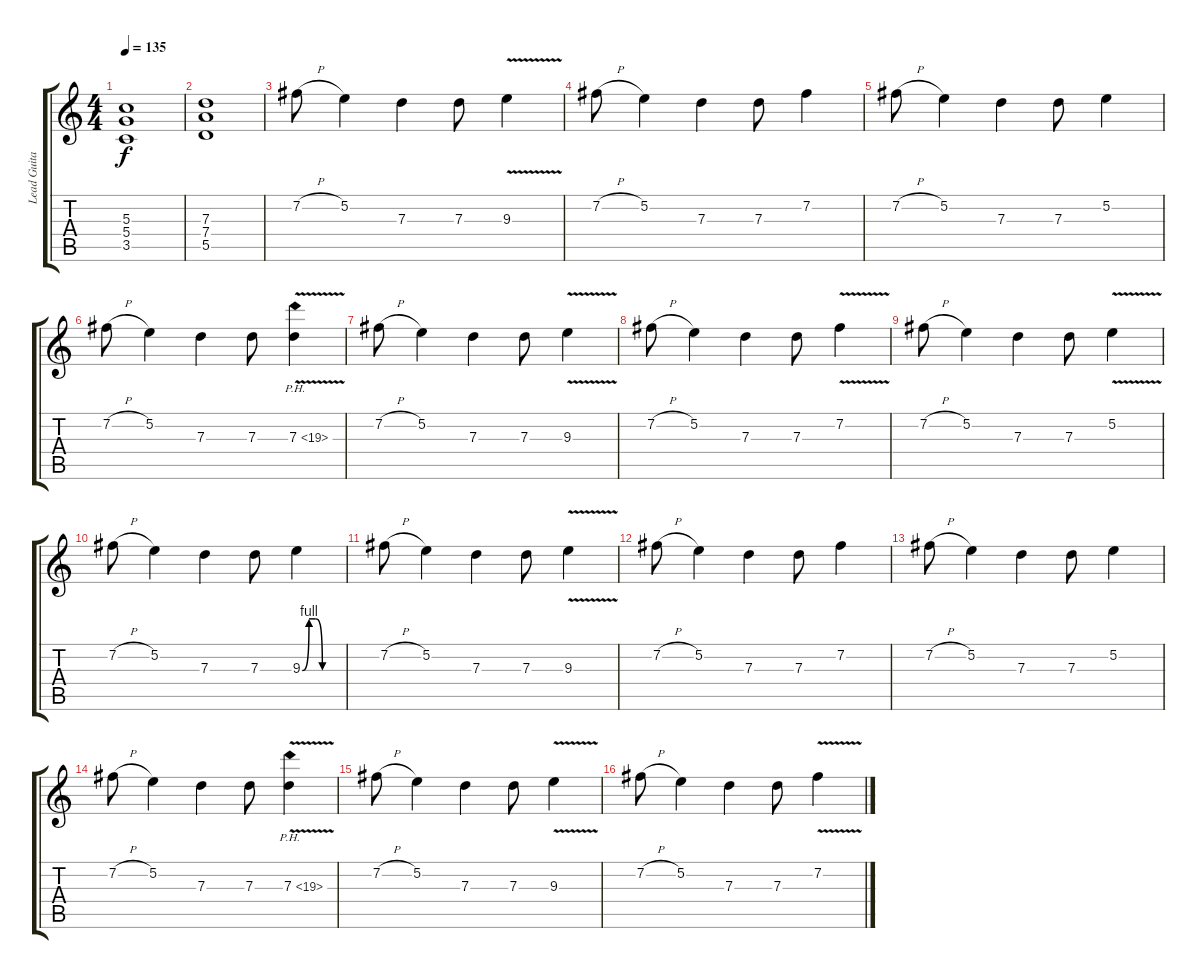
\track ("Lead Guitar" "Lead Guita") {instrument overdrivenguitar}
\staff {score tabs}
\tuning (E4 B3 G3 D3 A2 E2) {hide}
\ts (4 4)
\tempo 135
\clef g2
\ks c
(5.3 5.4 3.5).1{dy f} |
(7.3 7.4 5.5).1 |
7.2{h}.8{volume 16} 5.2.4 7.3.4 7.3.8 9.3{v}.4 |
7.2{h}.8 5.2.4 7.3.4 7.3.8 7.2.4 |
7.2{h}.8 5.2.4 7.3.4 7.3.8 5.2.4 |
7.2{h}.8 5.2.4 7.3.4 7.3.8 7.3{ph 12 v}.4 |
7.2{h}.8 5.2.4 7.3.4 7.3.8 9.3{v}.4 |
7.2{h}.8 5.2.4 7.3.4 7.3.8 7.2{v}.4 |
7.2{h}.8 5.2.4 7.3.4 7.3.8 5.2{v}.4 |
7.2{h}.8 5.2.4 7.3.4 7.3.8 9.3{be (custom 0 0 10 4 20 4 30 0 60 0)}.4 |
7.2{h}.8 5.2.4 7.3.4 7.3.8 9.3{v}.4 |
7.2{h}.8 5.2.4 7.3.4 7.3.8 7.2.4 |
7.2{h}.8 5.2.4 7.3.4 7.3.8 5.2.4 |
7.2{h}.8 5.2.4 7.3.4 7.3.8 7.3{ph 12 v}.4 |
7.2{h}.8 5.2.4 7.3.4 7.3.8 9.3{v}.4 |
7.2{h}.8 5.2.4 7.3.4 7.3.8 7.2{v}.4
